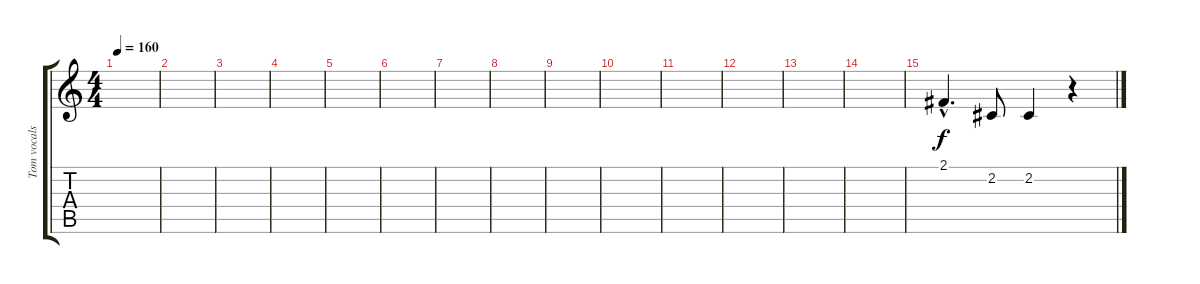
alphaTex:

\track ("Tom vocals" "Tom vocals") {instrument baritonesax}
\staff {score tabs}
\tuning (E4 B3 G3 D3 A2 E2) {hide}
\ts (4 4)
\tempo 160
\clef g2
\ks c
|
|
|
|
|
|
|
|
|
|
|
|
|
|
2.1{hac}.4{d} 2.2.8 2.2.4 r.4
